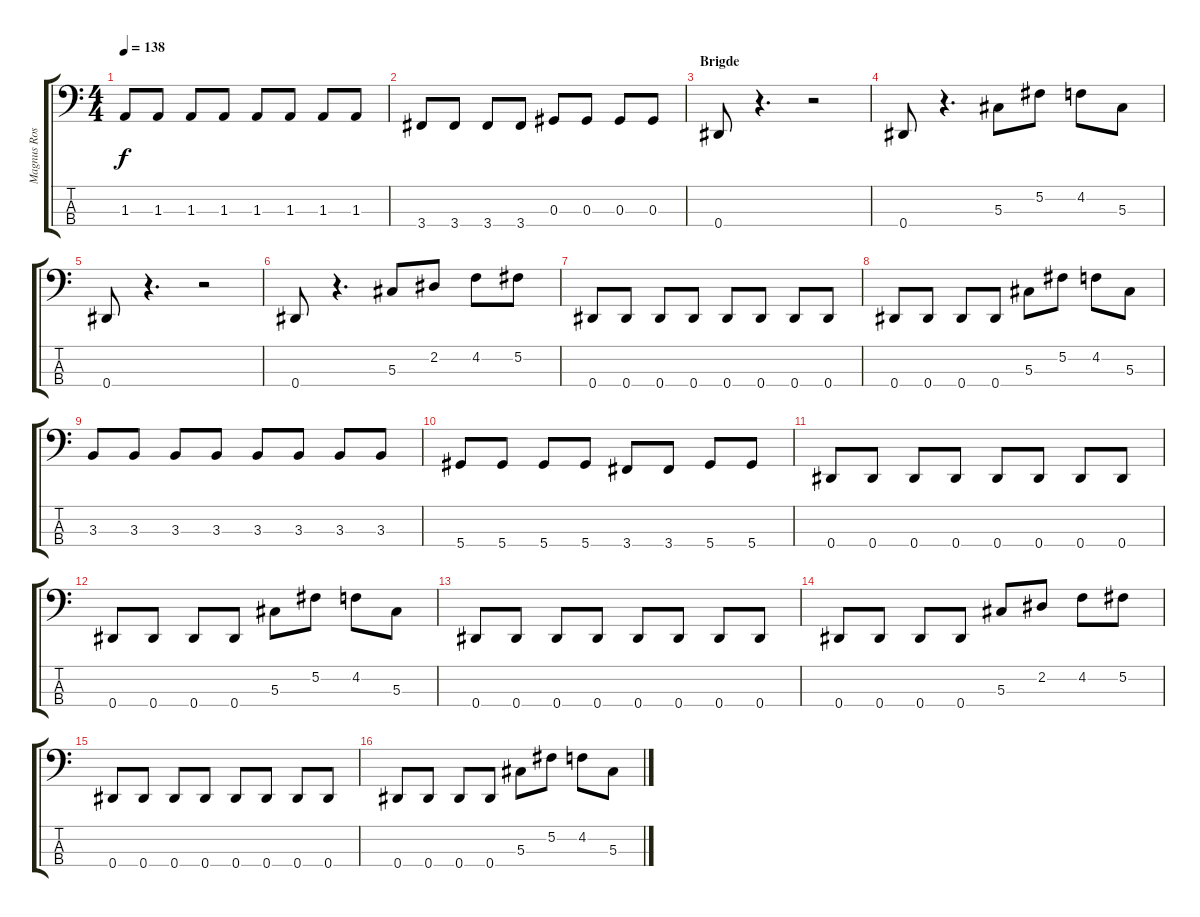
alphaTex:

\track ("Magnus Rosén" "Magnus Ros") {instrument electricbassfinger}
\staff {score tabs}
\tuning (Gb2 Db2 Ab1 Eb1) {hide}
\ts (4 4)
\tempo 138
\clef f4
\ks c
1.3.8{dy f} 1.3.8 1.3.8 1.3.8 1.3.8 1.3.8 1.3.8 1.3.8 |
3.4.8 3.4.8 3.4.8 3.4.8 0.3.8 0.3.8 0.3.8 0.3.8 |
\section ("" "Brigde")
0.4.8 r.4{d} r.2 |
0.4.8 r.4{d} 5.3.8 5.2.8 4.2.8 5.3.8 |
0.4.8 r.4{d} r.2 |
0.4.8 r.4{d} 5.3.8 2.2.8 4.2.8 5.2.8 |
0.4.8 0.4.8 0.4.8 0.4.8 0.4.8 0.4.8 0.4.8 0.4.8 |
0.4.8 0.4.8 0.4.8 0.4.8 5.3.8 5.2.8 4.2.8 5.3.8 |
3.3.8 3.3.8 3.3.8 3.3.8 3.3.8 3.3.8 3.3.8 3.3.8 |
5.4.8 5.4.8 5.4.8 5.4.8 3.4.8 3.4.8 5.4.8 5.4.8 |
0.4.8 0.4.8 0.4.8 0.4.8 0.4.8 0.4.8 0.4.8 0.4.8 |
0.4.8 0.4.8 0.4.8 0.4.8 5.3.8 5.2.8 4.2.8 5.3.8 |
0.4.8 0.4.8 0.4.8 0.4.8 0.4.8 0.4.8 0.4.8 0.4.8 |
0.4.8 0.4.8 0.4.8 0.4.8 5.3.8 2.2.8 4.2.8 5.2.8 |
0.4.8 0.4.8 0.4.8 0.4.8 0.4.8 0.4.8 0.4.8 0.4.8 |
0.4.8 0.4.8 0.4.8 0.4.8 5.3.8 5.2.8 4.2.8 5.3.8
